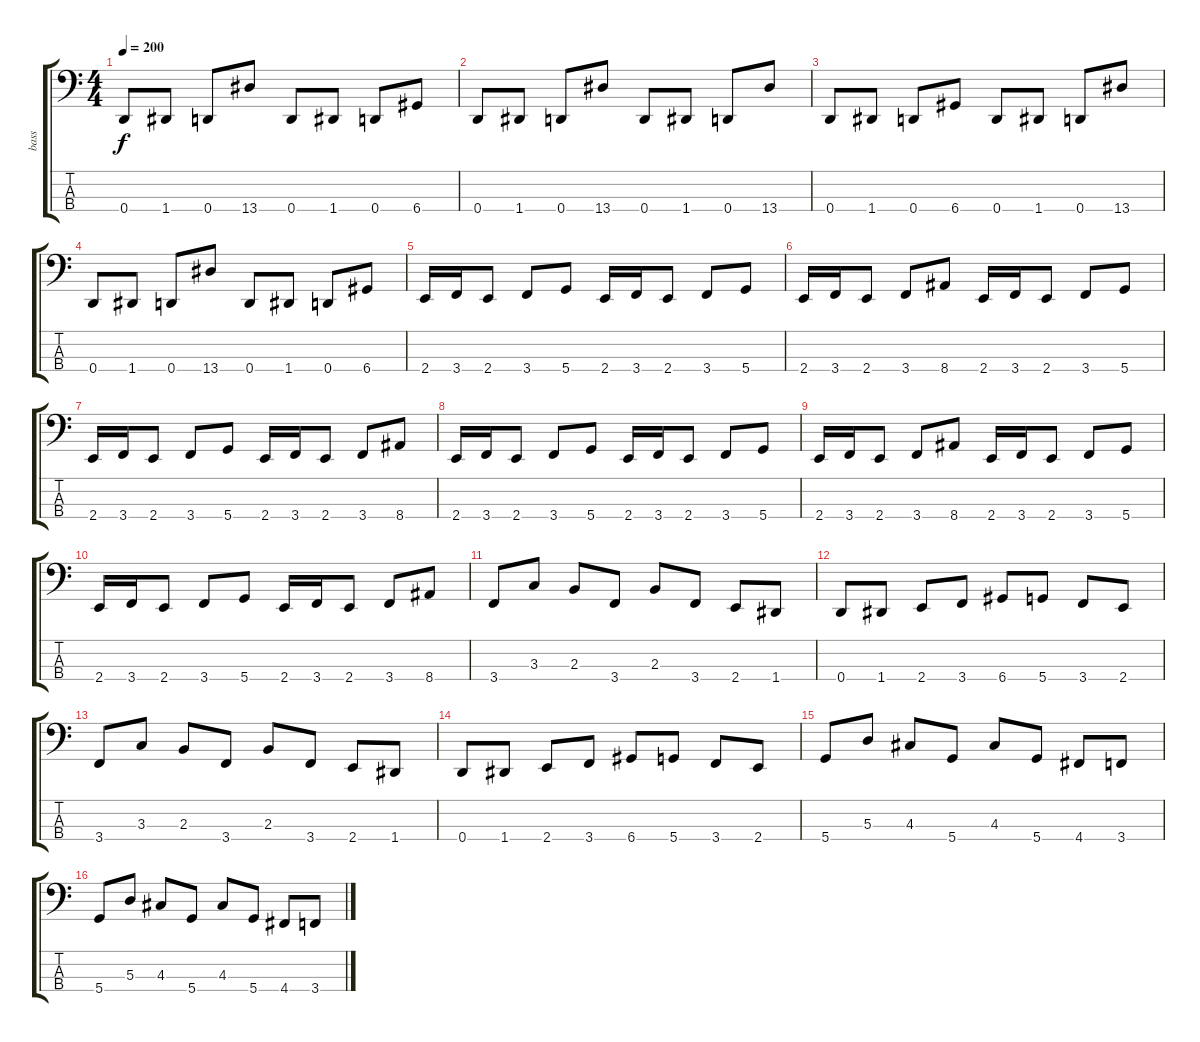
\track ("bass" "bass") {instrument electricbasspick}
\staff {score tabs}
\tuning (G2 D2 A1 D1) {hide}
\ts (4 4)
\tempo 200
\clef f4
\ks c
0.4.8{dy f} 1.4.8 0.4.8 13.4.8 0.4.8 1.4.8 0.4.8 6.4.8 |
0.4.8 1.4.8 0.4.8 13.4.8 0.4.8 1.4.8 0.4.8 13.4.8 |
0.4.8 1.4.8 0.4.8 6.4.8 0.4.8 1.4.8 0.4.8 13.4.8 |
0.4.8 1.4.8 0.4.8 13.4.8 0.4.8 1.4.8 0.4.8 6.4.8 |
2.4.16 3.4.16 2.4.8 3.4.8 5.4.8 2.4.16 3.4.16 2.4.8 3.4.8 5.4.8 |
2.4.16 3.4.16 2.4.8 3.4.8 8.4.8 2.4.16 3.4.16 2.4.8 3.4.8 5.4.8 |
2.4.16 3.4.16 2.4.8 3.4.8 5.4.8 2.4.16 3.4.16 2.4.8 3.4.8 8.4.8 |
2.4.16 3.4.16 2.4.8 3.4.8 5.4.8 2.4.16 3.4.16 2.4.8 3.4.8 5.4.8 |
2.4.16 3.4.16 2.4.8 3.4.8 8.4.8 2.4.16 3.4.16 2.4.8 3.4.8 5.4.8 |
2.4.16 3.4.16 2.4.8 3.4.8 5.4.8 2.4.16 3.4.16 2.4.8 3.4.8 8.4.8 |
\section ("" "")
3.4.8 3.3.8 2.3.8 3.4.8 2.3.8 3.4.8 2.4.8 1.4.8 |
0.4.8 1.4.8 2.4.8 3.4.8 6.4.8 5.4.8 3.4.8 2.4.8 |
3.4.8 3.3.8 2.3.8 3.4.8 2.3.8 3.4.8 2.4.8 1.4.8 |
0.4.8 1.4.8 2.4.8 3.4.8 6.4.8 5.4.8 3.4.8 2.4.8 |
5.4.8 5.3.8 4.3.8 5.4.8 4.3.8 5.4.8 4.4.8 3.4.8 |
5.4.8 5.3.8 4.3.8 5.4.8 4.3.8 5.4.8 4.4.8 3.4.8
